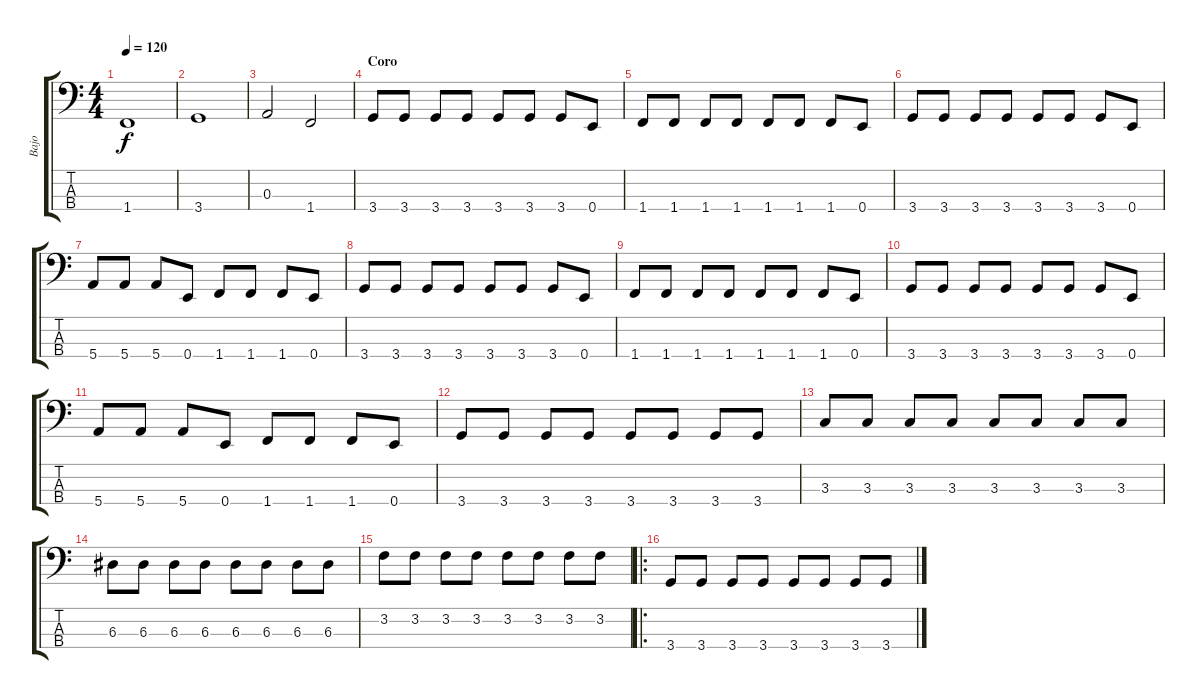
\track ("Bajo" "Bajo") {instrument electricbassfinger}
\staff {score tabs}
\tuning (G2 D2 A1 E1) {hide}
\ts (4 4)
\tempo 120
\clef f4
\ks c
1.4.1{dy f} |
3.4.1 |
0.3.2 1.4.2 |
\section ("" "Coro")
3.4.8 3.4.8 3.4.8 3.4.8 3.4.8 3.4.8 3.4.8 0.4.8 |
1.4.8 1.4.8 1.4.8 1.4.8 1.4.8 1.4.8 1.4.8 0.4.8 |
3.4.8 3.4.8 3.4.8 3.4.8 3.4.8 3.4.8 3.4.8 0.4.8 |
5.4.8 5.4.8 5.4.8 0.4.8 1.4.8 1.4.8 1.4.8 0.4.8 |
3.4.8 3.4.8 3.4.8 3.4.8 3.4.8 3.4.8 3.4.8 0.4.8 |
1.4.8 1.4.8 1.4.8 1.4.8 1.4.8 1.4.8 1.4.8 0.4.8 |
3.4.8 3.4.8 3.4.8 3.4.8 3.4.8 3.4.8 3.4.8 0.4.8 |
5.4.8 5.4.8 5.4.8 0.4.8 1.4.8 1.4.8 1.4.8 0.4.8 |
3.4.8 3.4.8 3.4.8 3.4.8 3.4.8 3.4.8 3.4.8 3.4.8 |
3.3.8 3.3.8 3.3.8 3.3.8 3.3.8 3.3.8 3.3.8 3.3.8 |
6.3.8 6.3.8 6.3.8 6.3.8 6.3.8 6.3.8 6.3.8 6.3.8 |
3.2.8 3.2.8 3.2.8 3.2.8 3.2.8 3.2.8 3.2.8 3.2.8 |
\ro
3.4.8 3.4.8 3.4.8 3.4.8 3.4.8 3.4.8 3.4.8 3.4.8
